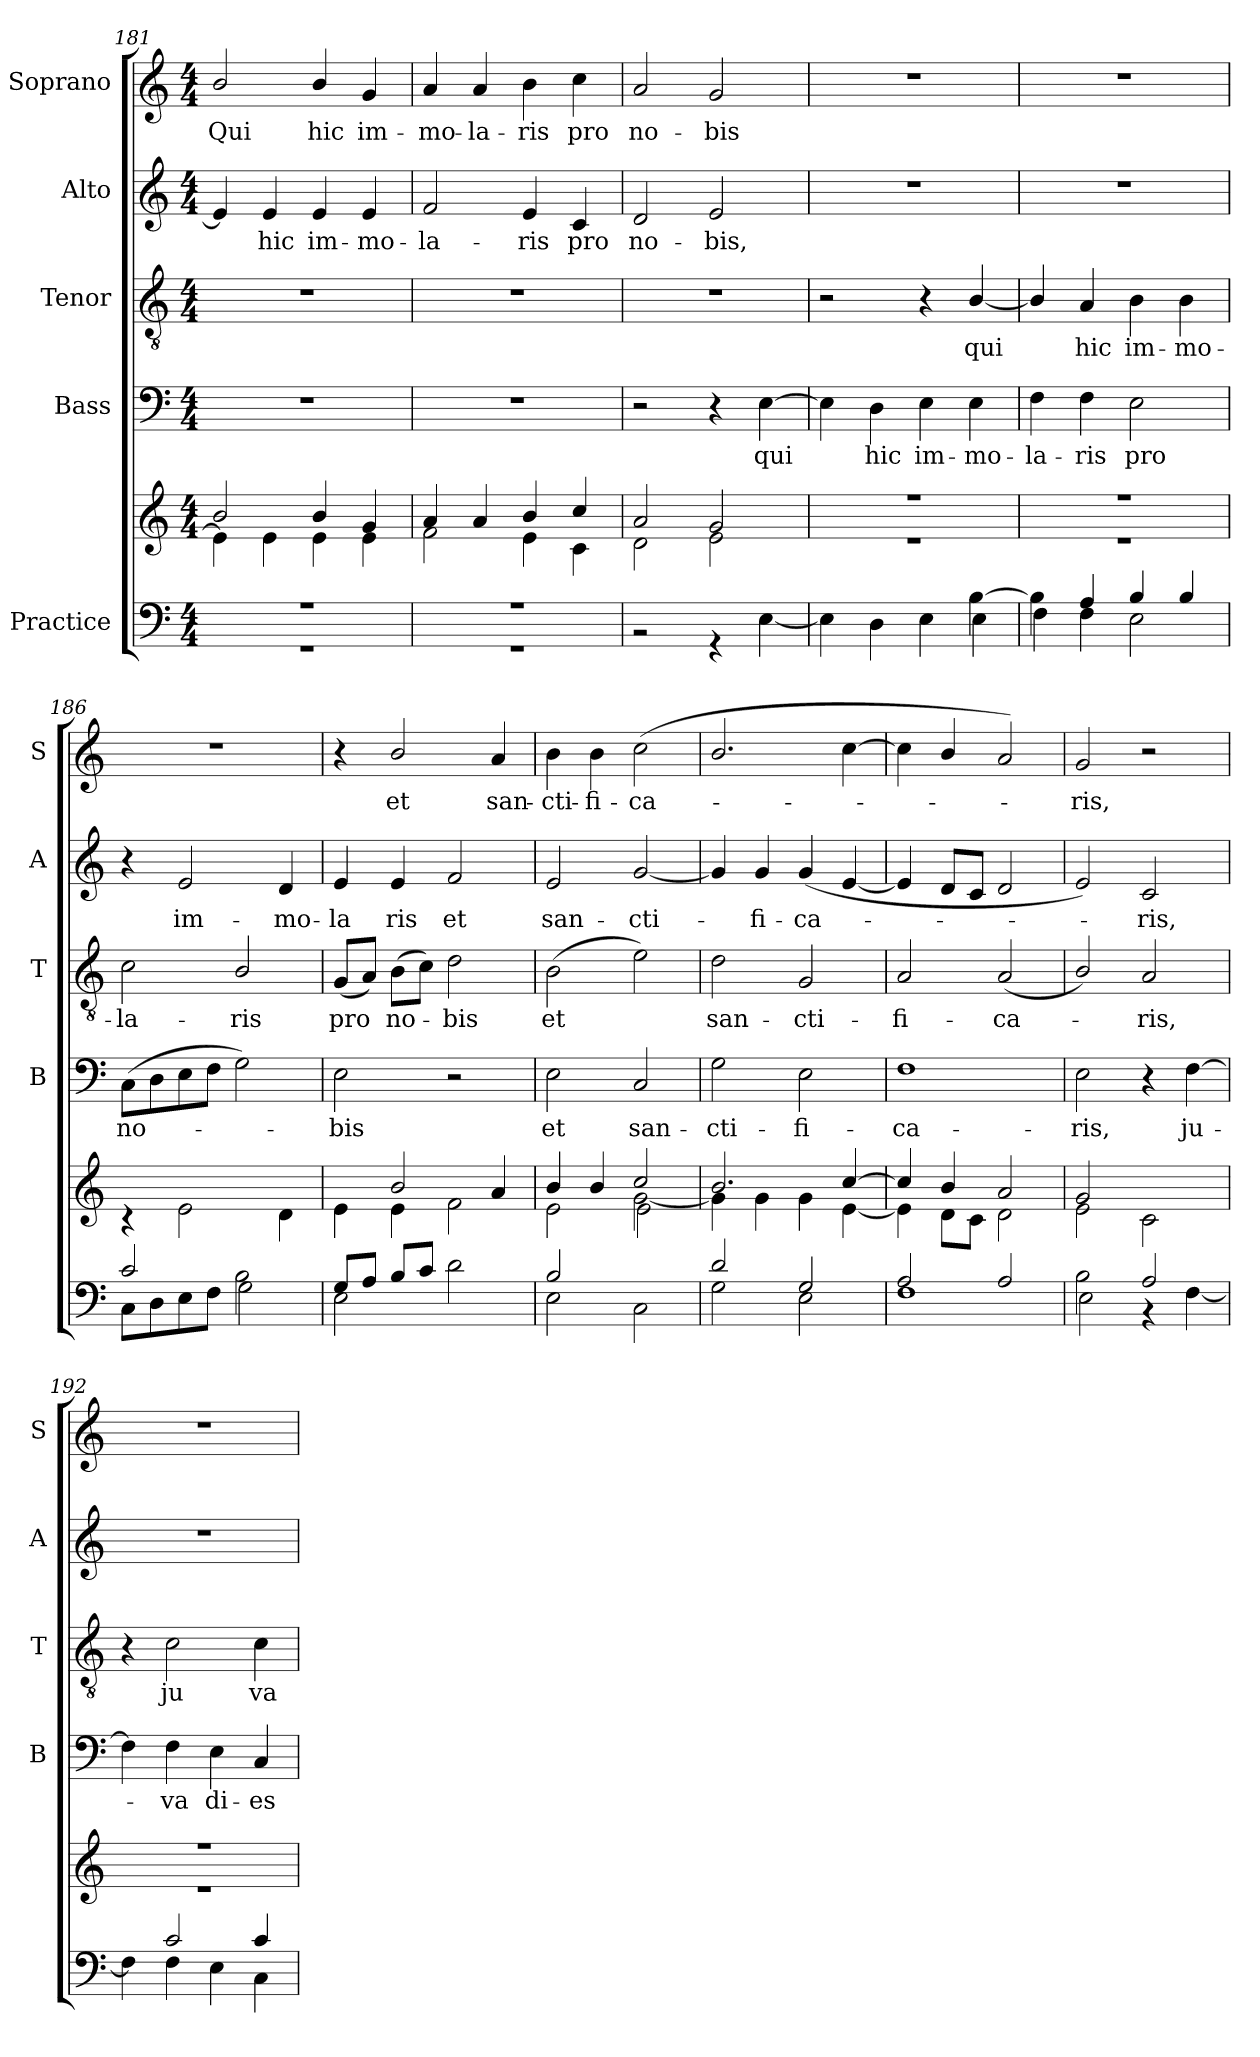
**kern	**kern	**kern	**text	**kern	**text	**kern	**text	**kern	**text
*part5	*part5	*part4	*part4	*part3	*part3	*part2	*part2	*part1	*part1
*staff6	*staff5	*staff4	*staff4	*staff3	*staff3	*staff2	*staff2	*staff1	*staff1
*I"Practice	*	*I"Bass	*	*I"Tenor	*	*I"Alto	*	*I"Soprano	*
*	*	*I'B	*	*I'T	*	*I'A	*	*I'S	*
*clefF4	*clefG2	*clefF4	*	*clefGv2	*	*clefG2	*	*clefG2	*
*k[]	*k[]	*k[]	*	*k[]	*	*k[]	*	*k[]	*
*M4/4	*M4/4	*M4/4	*	*M4/4	*	*M4/4	*	*M4/4	*
=181	=181	=181	=181	=181	=181	=181	=181	=181	=181
*^	*^	*	*	*	*	*	*	*	*
!	!	!	!	!	!	!	!	!	!	!	!LO:LY:b
1r	1r	2b/	4e\]	1r	.	1r	.	4e/]	.	2b/	Qui
!	!	!	!	!	!	!	!	!	!LO:LY:b	!	!
.	.	.	4e\	.	.	.	.	4e/	hic	.	.
!	!	!	!	!	!	!	!	!	!LO:LY:b	!	!LO:LY:b
.	.	4b/	4e\	.	.	.	.	4e/	im-	4b/	hic
!	!	!	!	!	!	!	!	!	!LO:LY:b	!	!LO:LY:b
.	.	4g/	4e\	.	.	.	.	4e/	-mo-	4g/	im-
=182	=182	=182	=182	=182	=182	=182	=182	=182	=182	=182	=182
!	!	!	!	!	!	!	!	!	!LO:LY:b	!	!LO:LY:b
1r	1r	4a/	2f\	1r	.	1r	.	2f/	-la-	4a/	-mo-
!	!	!	!	!	!	!	!	!	!	!	!LO:LY:b
.	.	4a/	.	.	.	.	.	.	.	4a/	-la-
!	!	!	!	!	!	!	!	!	!LO:LY:b	!	!LO:LY:b
.	.	4b/	4e\	.	.	.	.	4e/	-ris	4b\	-ris
!	!	!	!	!	!	!	!	!	!LO:LY:b	!	!LO:LY:b
.	.	4cc/	4c\	.	.	.	.	4c/	pro	4cc\	pro
=183	=183	=183	=183	=183	=183	=183	=183	=183	=183	=183	=183
!	!	!	!	!	!	!	!	!	!LO:LY:b	!	!LO:LY:b
1ryy	2r	2a/	2d\	2r	.	1r	.	2d/	no-	2a/	no-
!	!	!	!	!	!	!	!	!	!LO:LY:b	!	!LO:LY:b
.	4r	2g/	2e\	4r	.	.	.	2e/	-bis,	2g/	-bis
!	!	!	!	!	!LO:LY:b	!	!	!	!	!	!
.	[4E\	.	.	[4E\	qui	.	.	.	.	.	.
=184	=184	=184	=184	=184	=184	=184	=184	=184	=184	=184	=184
2ryy	4E\]	1r	1r	4E\]	.	2r	.	1r	.	1r	.
!	!	!	!	!	!LO:LY:b	!	!	!	!	!	!
.	4D\	.	.	4D\	hic	.	.	.	.	.	.
!	!	!	!	!	!LO:LY:b	!	!	!	!	!	!
4ryy	4E\	.	.	4E\	im-	4r	.	.	.	.	.
!	!	!	!	!	!LO:LY:b	!	!LO:LY:b	!	!	!	!
[4B\	4E\	.	.	4E\	-mo-	[4B/	qui	.	.	.	.
=185	=185	=185	=185	=185	=185	=185	=185	=185	=185	=185	=185
!	!	!	!	!	!LO:LY:b	!	!	!	!	!	!
4B\]	4F\	1r	1r	4F\	-la-	4B/]	.	1r	.	1r	.
!	!	!	!	!	!LO:LY:b	!	!LO:LY:b	!	!	!	!
4A/	4F\	.	.	4F\	-ris	4A/	hic	.	.	.	.
!	!	!	!	!	!LO:LY:b	!	!LO:LY:b	!	!	!	!
4B/	2E\	.	.	2E\	pro	4B\	im-	.	.	.	.
!	!	!	!	!	!	!	!LO:LY:b	!	!	!	!
4B/	.	.	.	.	.	4B\	-mo-	.	.	.	.
=186	=186	=186	=186	=186	=186	=186	=186	=186	=186	=186	=186
!	!	!	!	!	!LO:LY:b	!	!LO:LY:b	!	!	!	!
2c/	8C\L	1ryy	4r	(>8C\L	no-	2c\	-la-	4r	.	1r	.
.	8D\	.	.	8D\	.	.	.	.	.	.	.
!	!	!	!	!	!	!	!	!	!LO:LY:b	!	!
.	8E\	.	2e\	8E\	.	.	.	2e/	im-	.	.
.	8F\J	.	.	8F\J	.	.	.	.	.	.	.
!	!	!	!	!	!	!	!LO:LY:b	!	!	!	!
2B\	2G\	.	.	2G\)	.	2B/	-ris	.	.	.	.
!	!	!	!	!	!	!	!	!	!LO:LY:b	!	!
.	.	.	4d\	.	.	.	.	4d/	-mo-	.	.
=187	=187	=187	=187	=187	=187	=187	=187	=187	=187	=187	=187
!	!	!	!	!	!LO:LY:b	!	!LO:LY:b	!	!LO:LY:b	!	!
8G/L	2E\	4ryy	4e\	2E\	bis	(<8G/L	pro	4e/	-la	4r	.
8A/J	.	.	.	.	.	8A/J)	.	.	.	.	.
!	!	!	!	!	!	!	!LO:LY:b	!	!LO:LY:b	!	!LO:LY:b
8B/L	.	2b/	4e\	.	.	(>8B\L	no-	4e/	ris	2b/	et
8c/J	.	.	.	.	.	8c\J)	.	.	.	.	.
!	!	!	!	!	!	!	!LO:LY:b	!	!LO:LY:b	!	!
2d\	2ryy	.	2f\	2r	.	2d\	bis	2f/	et	.	.
!	!	!	!	!	!	!	!	!	!	!	!LO:LY:b
.	.	4a/	.	.	.	.	.	.	.	4a/	san-
!!LO:LB:g=z
=188	=188	=188	=188	=188	=188	=188	=188	=188	=188	=188	=188
*	*	*	*^	*	*	*	*	*	*	*	*
!	!	!	!	!	!	!LO:LY:b	!	!LO:LY:b	!	!LO:LY:b	!	!LO:LY:b
2B/	2E\	4b/	2e\	2ryy	2E\	et	(>2B\	et	2e/	san-	4b\	-cti-
!	!	!	!	!	!	!	!	!	!	!	!	!LO:LY:b
.	.	4b/	.	.	.	.	.	.	.	.	4b\	-fi-
!	!	!	!	!	!	!LO:LY:b	!	!	!	!LO:LY:b	!	!LO:LY:b
2ryy	2C\	2cc/	[2g\	2e\	2C/	san-	2e\)	.	[2g/	-cti-	(<2cc\	-ca-
=189	=189	=189	=189	=189	=189	=189	=189	=189	=189	=189	=189	=189
!	!	!	!	!	!	!LO:LY:b	!	!LO:LY:b	!	!	!	!
*	*	*	*v	*v	*	*	*	*	*	*	*	*
2d/	2G\	2.b/	4g\]	2G\	-cti-	2d\	san-	4g/]	.	2.b/	.
!	!	!	!	!	!	!	!	!	!LO:LY:b	!	!
.	.	.	4g\	.	.	.	.	4g/	fi-	.	.
!	!	!	!	!	!LO:LY:b	!	!LO:LY:b	!	!LO:LY:b	!	!
2G/	2E\	.	4g\	2E\	-fi-	2G/	-cti-	(<4g/	-ca-	.	.
.	.	[4cc/	[4e\	.	.	.	.	[4e/	.	[4cc\	.
=190	=190	=190	=190	=190	=190	=190	=190	=190	=190	=190	=190
!	!	!	!	!	!LO:LY:b	!	!LO:LY:b	!	!	!	!
2A/	1F	4cc/]	4e\]	1F	-ca-	2A/	-fi-	4e/]	.	4cc\]	.
.	.	4b/	8d\L	.	.	.	.	8d/L	.	4b/	.
.	.	.	8c\J	.	.	.	.	8c/J	.	.	.
!	!	!	!	!	!	!	!LO:LY:b	!	!	!	!
2A/	.	2a/	2d\	.	.	(<2A/	-ca-	2d/	.	2a/)	.
=191	=191	=191	=191	=191	=191	=191	=191	=191	=191	=191	=191
!	!	!	!	!	!LO:LY:b	!	!	!	!	!	!LO:LY:b
2B\	2E\	2g/	2e\	2E\	-ris,	2B/)	.	2e/)	.	2g/	ris,
!	!	!	!	!	!	!	!LO:LY:b	!	!LO:LY:b	!	!
2A/	4r	2ryy	2c\	4r	.	2A/	ris,	2c/	ris,	2r	.
!	!	!	!	!	!LO:LY:b	!	!	!	!	!	!
.	[4F\	.	.	[4F\	ju-	.	.	.	.	.	.
=192	=192	=192	=192	=192	=192	=192	=192	=192	=192	=192	=192
4ryy	4F\]	1r	1r	4F\]	.	4r	.	1r	.	1r	.
!	!	!	!	!	!LO:LY:b	!	!LO:LY:b	!	!	!	!
2c/	4F\	.	.	4F\	va	2c\	ju	.	.	.	.
!	!	!	!	!	!LO:LY:b	!	!	!	!	!	!
.	4E\	.	.	4E\	di-	.	.	.	.	.	.
!	!	!	!	!	!LO:LY:b	!	!LO:LY:b	!	!	!	!
4c/	4C\	.	.	4C/	-es	4c\	va	.	.	.	.
*v	*v	*	*	*	*	*	*	*	*	*	*
*	*v	*v	*	*	*	*	*	*	*	*
=	=	=	=	=	=	=	=	=	=
*-	*-	*-	*-	*-	*-	*-	*-	*-	*-
